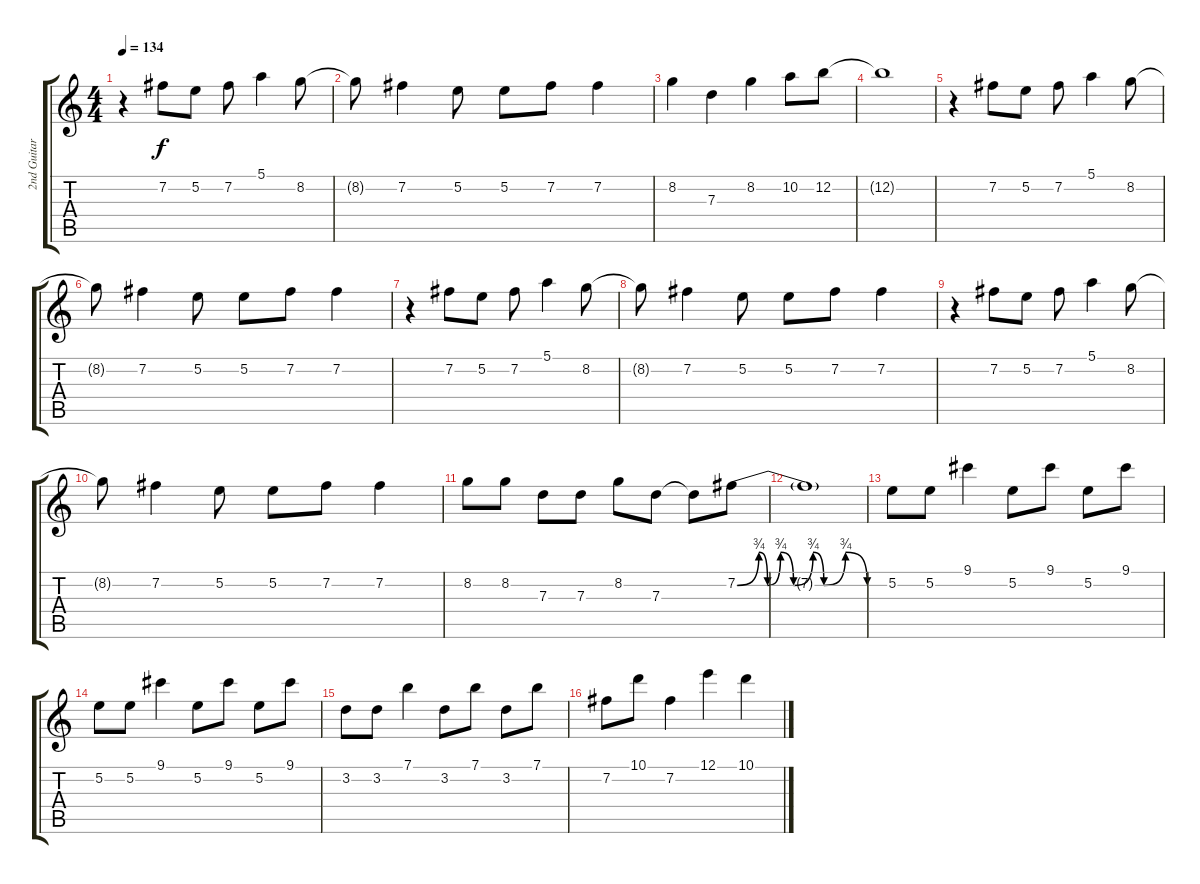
\track ("2nd Guitar" "2nd Guitar") {instrument distortionguitar}
\staff {score tabs}
\tuning (E4 B3 G3 D3 A2 E2) {hide}
\ts (4 4)
\tempo 134
\clef g2
\ks c
r.4{dy f instrument distortionguitar} 7.2.8 5.2.8 7.2.8 5.1.4 8.2.8 |
8.2{t}.8 7.2.4 5.2.8 5.2.8 7.2.8 7.2.4 |
8.2.4 7.3.4 8.2.4 10.2.8 12.2.8 |
12.2{t}.1 |
r.4 7.2.8 5.2.8 7.2.8 5.1.4 8.2.8 |
8.2{t}.8 7.2.4 5.2.8 5.2.8 7.2.8 7.2.4 |
r.4 7.2.8 5.2.8 7.2.8 5.1.4 8.2.8 |
8.2{t}.8 7.2.4 5.2.8 5.2.8 7.2.8 7.2.4 |
r.4 7.2.8 5.2.8 7.2.8 5.1.4 8.2.8 |
8.2{t}.8 7.2.4 5.2.8 5.2.8 7.2.8 7.2.4 |
8.2.8 8.2.8 7.3.8 7.3.8 8.2.8 7.3.8 7.3{t}.8 7.2{be (custom 0 0 10 3 14 0 20 3 26 0 35 3 40 0 50 3 60 0)}.8 |
7.2{t}.1 |
5.2.8{volume 13 instrument acousticguitarnylon} 5.2.8 9.1.4 5.2.8 9.1.8 5.2.8 9.1.8 |
5.2.8{volume 13 instrument acousticguitarnylon} 5.2.8 9.1.4 5.2.8 9.1.8 5.2.8 9.1.8 |
3.2.8 3.2.8 7.1.4 3.2.8 7.1.8 3.2.8 7.1.8 |
7.2.8 10.1.8 7.2.4 12.1.4 10.1.4
